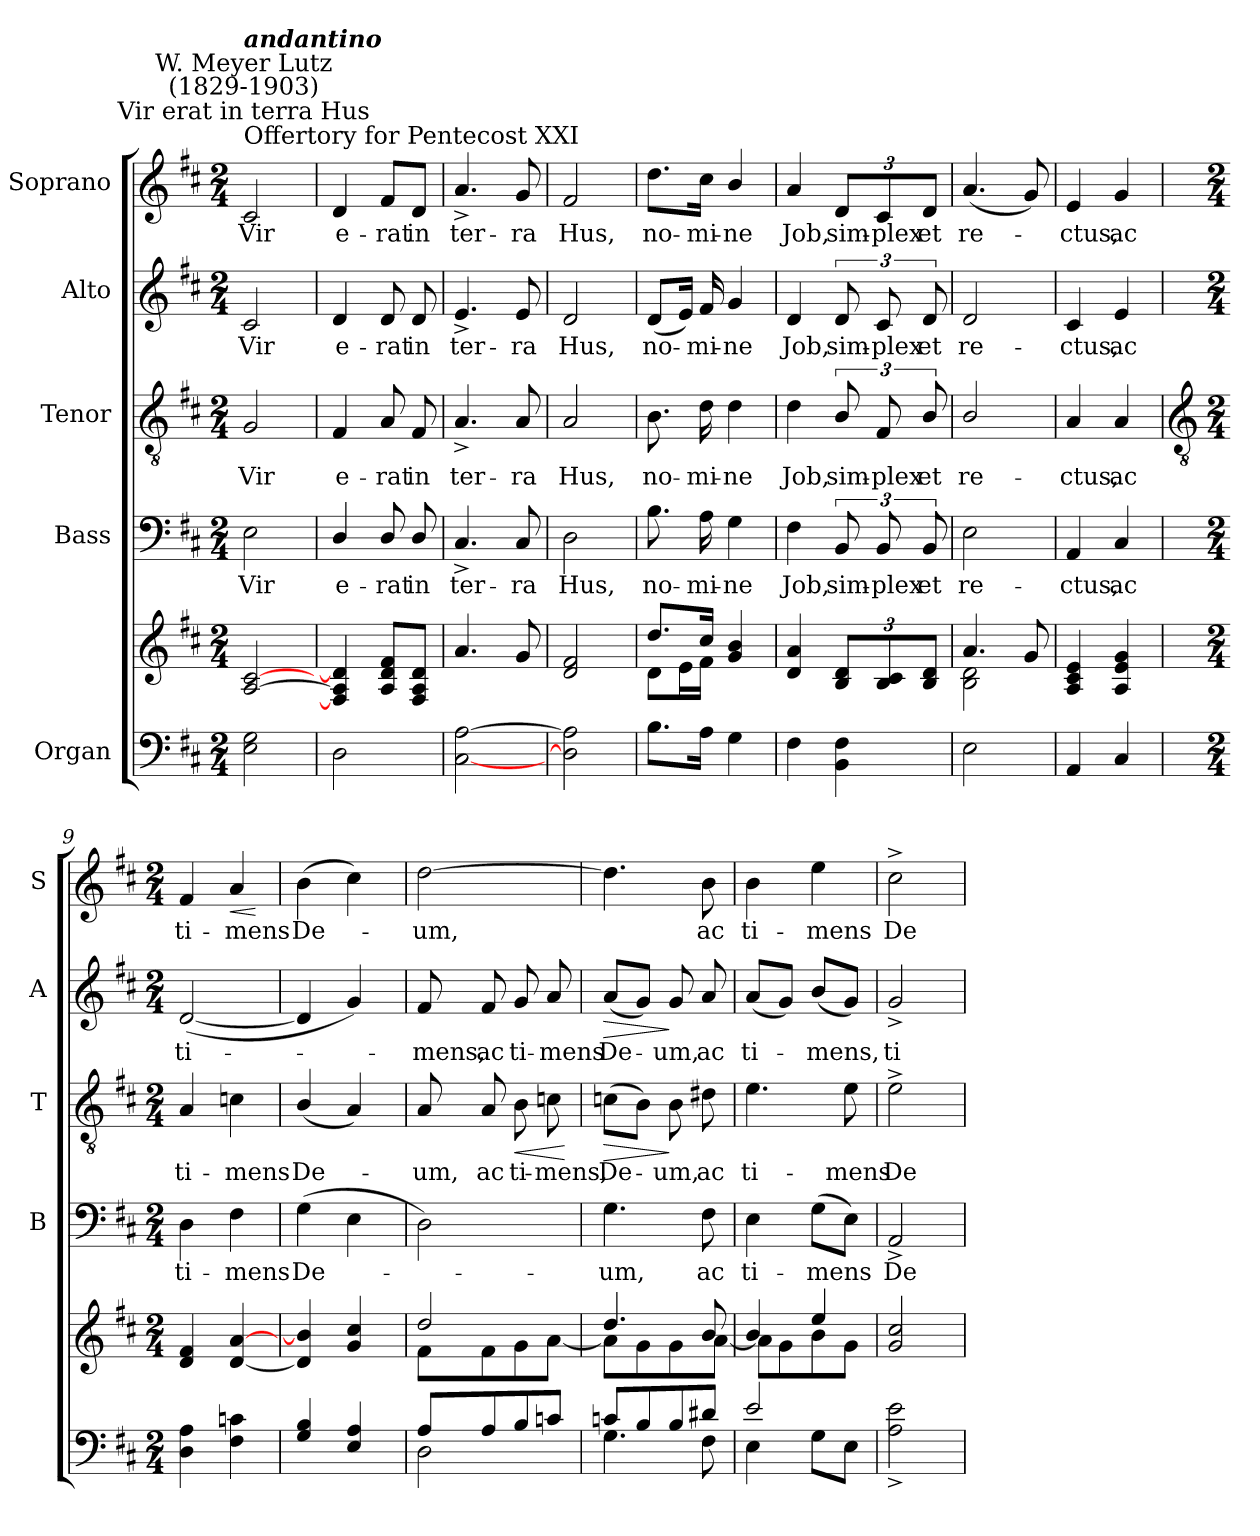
**kern	**kern	**kern	**text	**kern	**text	**dynam	**kern	**text	**dynam	**kern	**text	**dynam
*part5	*part5	*part4	*part4	*part3	*part3	*part3	*part2	*part2	*part2	*part1	*part1	*part1
*staff6	*staff5	*staff4	*staff4	*staff3	*staff3	*staff3	*staff2	*staff2	*staff2	*staff1	*staff1	*staff1
*I"Organ	*	*I"Bass	*	*I"Tenor	*	*	*I"Alto	*	*	*I"Soprano	*	*
*	*	*I'B	*	*I'T	*	*	*I'A	*	*	*I'S	*	*
*clefF4	*clefG2	*clefF4	*	*clefGv2	*	*	*clefG2	*	*	*clefG2	*	*
*k[f#c#]	*k[f#c#]	*k[f#c#]	*	*k[f#c#]	*	*	*k[f#c#]	*	*	*k[f#c#]	*	*
*D:	*D:	*D:	*	*D:	*	*	*D:	*	*	*D:	*	*
*M2/4	*M2/4	*M2/4	*	*M2/4	*	*	*M2/4	*	*	*M2/4	*	*
=1	=1	=1	=1	=1	=1	=1	=1	=1	=1	=1	=1	=1
*	*^	*	*	*	*	*	*	*	*	*	*	*
!	!	!	!	!	!	!	!	!	!	!	!LO:TX:a:t=Offertory for Pentecost XXI	!	!
!	!	!	!	!	!	!	!	!	!	!	!LO:TX:a:cj:t=Vir erat in terra Hus	!	!
!	!	!	!	!	!	!	!	!	!	!	!LO:TX:a:cj:t=W. Meyer Lutz\n(1829-1903)	!	!
!	!	!	!	!	!	!	!	!	!	!	!LO:TX:a:Bi:t=andantino	!	!
!	!	!LO:N:vis=1	!	!LO:LY:b	!	!LO:LY:b	!	!	!LO:LY:b	!	!	!LO:LY:b	!
2E 2G	[2A/ [2c#/	2ryy	2E	Vir	2G	Vir	.	2c#	Vir	.	2c#	Vir	.
=2	=2	=2	=2	=2	=2	=2	=2	=2	=2	=2	=2	=2	=2
!	!	!LO:N:vis=1	!	!LO:LY:b	!	!LO:LY:b	!	!	!LO:LY:b	!	!	!LO:LY:b	!
2D	4F#/] 4A/] 4d/]	2ryy	4D/	e-	4F#	e-	.	4d	e-	.	4d	e-	.
!	!	!	!	!LO:LY:b	!	!LO:LY:b	!	!	!LO:LY:b	!	!	!LO:LY:b	!
.	8A/ 8d/ 8f#/L	.	8D/	-rat	8A	-rat	.	8d	-rat	.	8f#/L	-rat	.
!	!	!	!	!LO:LY:b	!	!LO:LY:b	!	!	!LO:LY:b	!	!	!LO:LY:b	!
.	8F#/ 8A/ 8d/J	.	8D/	in	8F#	in	.	8d	in	.	8d/J	in	.
=3	=3	=3	=3	=3	=3	=3	=3	=3	=3	=3	=3	=3	=3
!	!	!	!	!LO:LY:b	!	!LO:LY:b	!	!	!LO:LY:b	!	!	!LO:LY:b	!
[2C# [2A	4.a/	2e\yy	4.C#^	ter-	4.A^	ter-	.	4.e^	ter-	.	4.a^	ter-	.
!	!	!	!	!LO:LY:b	!	!LO:LY:b	!	!	!LO:LY:b	!	!	!LO:LY:b	!
.	8g/	.	8C#	-ra	8A	-ra	.	8e	-ra	.	8g	-ra	.
=4	=4	=4	=4	=4	=4	=4	=4	=4	=4	=4	=4	=4	=4
!	!	!	!	!LO:LY:b	!	!LO:LY:b	!	!	!LO:LY:b	!	!	!LO:LY:b	!
2D] 2A]	2d/ 2f#/	2ryy	2D	Hus,	2A	Hus,	.	2d	Hus,	.	2f#	Hus,	.
=5	=5	=5	=5	=5	=5	=5	=5	=5	=5	=5	=5	=5	=5
!	!	!	!	!LO:LY:b	!	!LO:LY:b	!	!	!LO:LY:b	!	!	!LO:LY:b	!
8.BL	8.dd/L	8d\L	8.B	no-	8.B	no-	.	(<8dL	no-	.	8.dd\L	no-	.
.	.	16e\L	.	.	.	.	.	16eJ)	.	.	.	.	.
!	!	!	!	!LO:LY:b	!	!LO:LY:b	!	!	!LO:LY:b	!	!	!LO:LY:b	!
16AJ	16cc#/J	16f#\JJ	16A	-mi-	16d	-mi-	.	16f#	mi-	.	16cc#\Jk	-mi-	.
!	!	!	!	!LO:LY:b	!	!LO:LY:b	!	!	!LO:LY:b	!	!	!LO:LY:b	!
4G	4g/ 4b/	4ryy	4G	-ne	4d	-ne	.	4g	-ne	.	4b/	-ne	.
=6	=6	=6	=6	=6	=6	=6	=6	=6	=6	=6	=6	=6	=6
!	!	!LO:N:vis=1	!	!LO:LY:b	!	!LO:LY:b	!	!	!LO:LY:b	!	!	!LO:LY:b	!
4F#	4d/ 4a/	2ryy	4F#	Job,	4d	Job,	.	4d	Job,	.	4a	Job,	.
!	!	!	!	!LO:LY:b	!	!LO:LY:b	!	!	!LO:LY:b	!	!	!LO:LY:b	!
4BB 4F#	12B/ 12d/L	.	12BB	sim-	12B/	sim-	.	12d	sim-	.	12d/L	sim-	.
!	!	!	!	!LO:LY:b	!	!LO:LY:b	!	!	!LO:LY:b	!	!	!LO:LY:b	!
.	12B/ 12c#/	.	12BB	-plex	12F#	-plex	.	12c#	-plex	.	12c#/	-plex	.
!	!	!	!	!LO:LY:b	!	!LO:LY:b	!	!	!LO:LY:b	!	!	!LO:LY:b	!
.	12B/ 12d/J	.	12BB	et	12B/	et	.	12d	et	.	12d/J	et	.
=7	=7	=7	=7	=7	=7	=7	=7	=7	=7	=7	=7	=7	=7
!	!	!	!	!LO:LY:b	!	!LO:LY:b	!	!	!LO:LY:b	!	!	!LO:LY:b	!
2E	4.a/	2B\ 2d\	2E	re-	2B/	re-	.	2d	re-	.	(<4.a	re-	.
.	8g/	.	.	.	.	.	.	.	.	.	8g)	.	.
=8	=8	=8	=8	=8	=8	=8	=8	=8	=8	=8	=8	=8	=8
!	!	!	!	!LO:LY:b	!	!LO:LY:b	!	!	!LO:LY:b	!	!	!LO:LY:b	!
4AA	4A/ 4c#/ 4e/	2ryy	4AA	-ctus,	4A	-ctus,	.	4c#	-ctus,	.	4e	ctus,	.
!	!	!	!	!LO:LY:b	!	!LO:LY:b	!	!	!LO:LY:b	!	!	!LO:LY:b	!
4C#	4A/ 4e/ 4g/	.	4C#	ac	4A	ac	.	4e	ac	.	4g	ac	.
!!LO:LB:g=z
=9	=9	=9	=9	=9	=9	=9	=9	=9	=9	=9	=9	=9	=9
*	*	*	*	*	*clefGv2	*	*	*	*	*	*	*	*
*M2/4	*M2/4	*	*M2/4	*	*M2/4	*	*	*M2/4	*	*	*M2/4	*	*
*^	*	*	*	*	*	*	*	*	*	*	*	*	*
!	!LO:N:vis=1	!	!	!	!LO:LY:b	!	!LO:LY:b	!	!	!LO:LY:b	!	!	!LO:LY:b	!
4D 4A	2ryy	4d/ 4f#/	2ryy	4D	ti-	4A	ti-	.	(<[2d	ti-	.	4f#	ti-	.
!	!	!	!	!	!LO:LY:b	!	!LO:LY:b	!	!	!	!	!	!LO:LY:b	!LO:HP:b
4F# 4cn	.	[4d/ [4a/	.	4F#	-mens	4cn	-mens	.	.	.	.	4a	-mens	<
*v	*v	*	*	*	*	*	*	*	*	*	*	*	*	*
*	*v	*v	*	*	*	*	*	*	*	*	*	*	*
.	.	.	.	.	.	.	.	.	.	.	.	[
=10	=10	=10	=10	=10	=10	=10	=10	=10	=10	=10	=10	=10
*^	*	*	*	*	*	*	*	*	*	*	*	*
!	!LO:N:vis=1	!	!	!LO:LY:b	!	!LO:LY:b	!	!	!	!	!	!LO:LY:b	!
*	*	*^	*	*	*	*	*	*	*	*	*	*	*
4G 4B	2ryy	4d/] 4b/]	2ryy	(>4G	De-	(<4B/	De-	.	4d]	.	.	(>4b	De-	.
4E 4A	.	4g/ 4cc#/	.	4E	.	4A)	.	.	4g)	.	.	4cc#)	.	.
=11	=11	=11	=11	=11	=11	=11	=11	=11	=11	=11	=11	=11	=11	=11
!	!	!	!	!	!	!	!LO:LY:b	!	!	!LO:LY:b	!	!	!LO:LY:b	!
8A/L	2D\	2dd/	8f#\L	2D)	.	8A	um,	.	8f#	mens,	.	[2dd	um,	.
!	!	!	!	!	!	!	!LO:LY:b	!	!	!LO:LY:b	!	!	!	!
8A/	.	.	8f#\	.	.	8A	ac	.	8f#	ac	.	.	.	.
!	!	!	!	!	!	!	!LO:LY:b	!LO:HP:b	!	!LO:LY:b	!	!	!	!
8B/	.	.	8g\	.	.	8B	ti-	<	8g	ti-	.	.	.	.
!	!	!	!	!	!	!	!LO:LY:b	!	!	!LO:LY:b	!	!	!	!
8cn/J	.	.	[8a\J	.	.	8cn	-mens,	.	8a	-mens	.	.	.	.
*v	*v	*	*	*	*	*	*	*	*	*	*	*	*	*
*	*v	*v	*	*	*	*	*	*	*	*	*	*	*
.	.	.	.	.	.	[	.	.	.	.	.	.
=12	=12	=12	=12	=12	=12	=12	=12	=12	=12	=12	=12	=12
*^	*^	*	*	*	*	*	*	*	*	*	*	*
!	!	!	!	!	!LO:LY:b	!	!LO:LY:b	!LO:HP:b	!	!LO:LY:b	!LO:HP:b	!	!	!
8cn/L	4.G\	4.dd/	8a\L]	4.G	um,	(>8cnL	De-	>	(<8aL	De-	>	4.dd]	.	.
8B/	.	.	8g\	.	.	8BJ)	.	.	8gJ)	.	.	.	.	.
!	!	!	!	!	!	!	!LO:LY:b	!	!	!LO:LY:b	!	!	!	!
8B/	.	.	8g\	.	.	8B	um,	]	8g	um,	]	.	.	.
!	!	!	!	!	!LO:LY:b	!	!LO:LY:b	!	!	!LO:LY:b	!	!	!LO:LY:b	!
8d#X/J	8F#\	8b/	[8a\J	8F#	ac	8d#X	ac	.	8a	ac	.	8b	ac	.
=13	=13	=13	=13	=13	=13	=13	=13	=13	=13	=13	=13	=13	=13	=13
!	!	!	!	!	!LO:LY:b	!	!LO:LY:b	!	!	!LO:LY:b	!	!	!LO:LY:b	!
2e/	4E\	4b/	8a\L]	4E	ti-	4.e	ti-	.	(<8aL	ti-	.	4b	ti-	.
.	.	.	8g\	.	.	.	.	.	8gJ)	.	.	.	.	.
!	!	!	!	!	!LO:LY:b	!	!	!	!	!LO:LY:b	!	!	!LO:LY:b	!
.	8G\L	4ee/	8b\	(>8GL	-mens	.	.	.	(<8bL	mens,	.	4ee	-mens	.
!	!	!	!	!	!	!	!LO:LY:b	!	!	!	!	!	!	!
.	8E\J	.	8g\J	8EJ)	.	8e	-mens	.	8gJ)	.	.	.	.	.
=14	=14	=14	=14	=14	=14	=14	=14	=14	=14	=14	=14	=14	=14	=14
!LO:N:vis=1	!	!	!	!	!LO:LY:b	!	!LO:LY:b	!	!	!LO:LY:b	!	!	!LO:LY:b	!
2ryy	2A\^ 2e\^	2g/ 2cc#/	2ryy	2AA^	De-	2e^	De-	.	2g^	ti-	.	2cc#^	De-	.
*v	*v	*	*	*	*	*	*	*	*	*	*	*	*	*
*	*v	*v	*	*	*	*	*	*	*	*	*	*	*
=	=	=	=	=	=	=	=	=	=	=	=	=
*-	*-	*-	*-	*-	*-	*-	*-	*-	*-	*-	*-	*-
